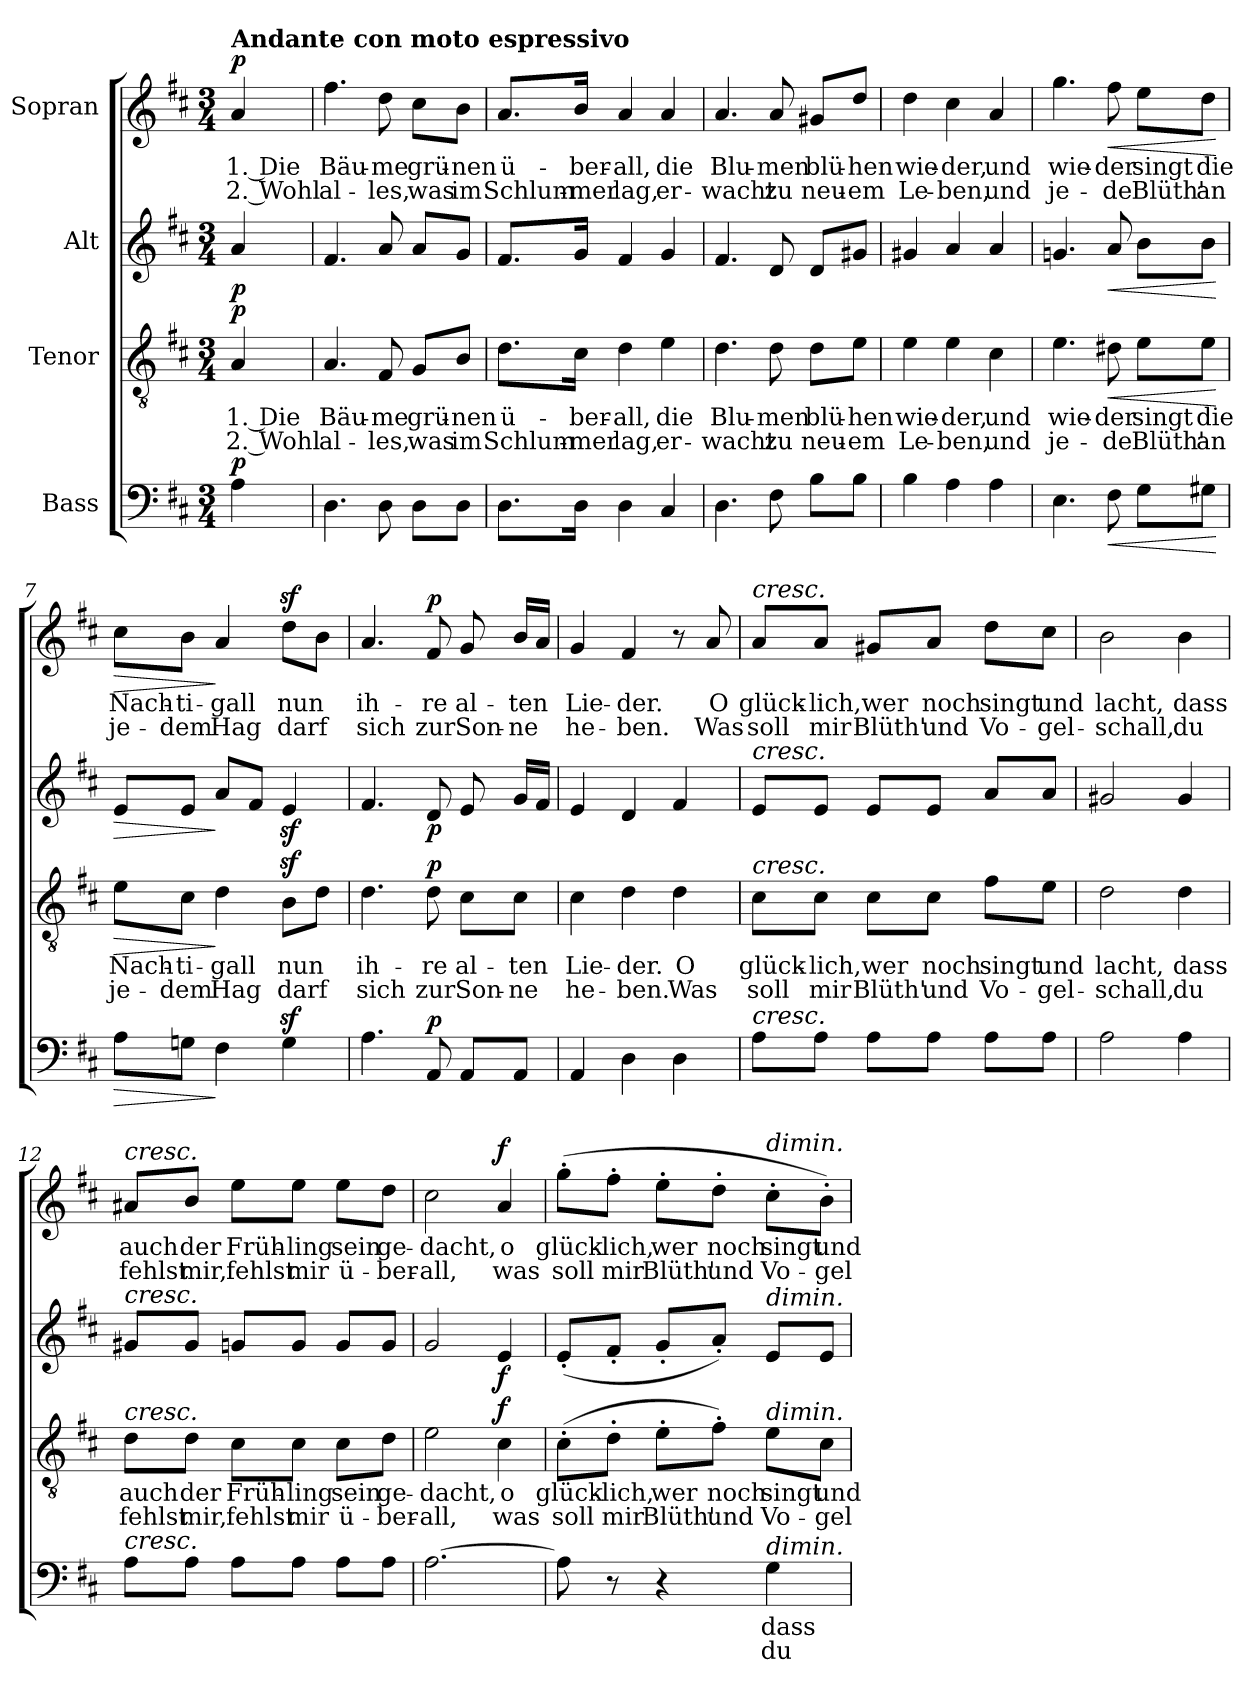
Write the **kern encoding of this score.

**kern	**text	**text	**dynam	**kern	**text	**text	**dynam	**kern	**dynam	**kern	**text	**text	**dynam
*part4	*part4	*part4	*part4	*part3	*part3	*part3	*part3	*part2	*part2	*part1	*part1	*part1	*part1
*staff4	*staff4	*staff4	*staff4	*staff3	*staff3	*staff3	*staff3	*staff2	*staff2	*staff1	*staff1	*staff1	*staff1
*I"Bass	*	*	*	*I"Tenor	*	*	*	*I"Alt	*	*I"Sopran	*	*	*
*clefF4	*	*	*	*clefGv2	*	*	*	*clefG2	*	*clefG2	*	*	*
*k[f#c#]	*	*	*	*k[f#c#]	*	*	*	*k[f#c#]	*	*k[f#c#]	*	*	*
*M3/4	*	*	*	*M3/4	*	*	*	*M3/4	*	*M3/4	*	*	*
=1	=1	=1	=1	=1	=1	=1	=1	=1	=1	=1	=1	=1	=1
!	!	!	!	!	!	!	!	!	!	!LO:TX:a:B:t=Andante con moto espressivo	!	!	!
!	!	!	!LO:DY:b	!	!LO:LY:b	!LO:LY:b	!LO:DY:b	!	!LO:DY:b	!	!LO:LY:b	!LO:LY:b	!LO:DY:b
4A\	.	.	p	4A/	1. Die	2. Wohl	p	4a/	p	4a/	1. Die	2. Wohl	p
=2	=2	=2	=2	=2	=2	=2	=2	=2	=2	=2	=2	=2	=2
!	!	!	!	!	!LO:LY:b	!LO:LY:b	!	!	!	!	!LO:LY:b	!LO:LY:b	!
4.D\	.	.	.	4.A/	Bäu-	al-	.	4.f#/	.	4.ff#\	Bäu-	al-	.
!	!	!	!	!	!LO:LY:b	!LO:LY:b	!	!	!	!	!LO:LY:b	!LO:LY:b	!
8D\	.	.	.	8F#/	-me	-les,	.	8a/	.	8dd\	-me	-les,	.
!	!	!	!	!	!LO:LY:b	!LO:LY:b	!	!	!	!	!LO:LY:b	!LO:LY:b	!
8D\L	.	.	.	8G/L	grü-	was	.	8a/L	.	8cc#\L	grü-	was	.
!	!	!	!	!	!LO:LY:b	!LO:LY:b	!	!	!	!	!LO:LY:b	!LO:LY:b	!
8D\J	.	.	.	8B/J	-nen	im	.	8g/J	.	8b\J	-nen	im	.
=3	=3	=3	=3	=3	=3	=3	=3	=3	=3	=3	=3	=3	=3
!	!	!	!	!	!LO:LY:b	!LO:LY:b	!	!	!	!	!LO:LY:b	!LO:LY:b	!
8.D\L	.	.	.	8.d\L	ü-	Schlum-	.	8.f#/L	.	8.a/L	ü-	Schlum-	.
!	!	!	!	!	!LO:LY:b	!LO:LY:b	!	!	!	!	!LO:LY:b	!LO:LY:b	!
16D\Jk	.	.	.	16c#\Jk	-ber-	-mer	.	16g/Jk	.	16b/Jk	-ber-	-mer	.
!	!	!	!	!	!LO:LY:b	!LO:LY:b	!	!	!	!	!LO:LY:b	!LO:LY:b	!
4D\	.	.	.	4d\	-all,	lag,	.	4f#/	.	4a/	-all,	lag,	.
!	!	!	!	!	!LO:LY:b	!LO:LY:b	!	!	!	!	!LO:LY:b	!LO:LY:b	!
4C#/	.	.	.	4e\	die	er-	.	4g/	.	4a/	die	er-	.
=4	=4	=4	=4	=4	=4	=4	=4	=4	=4	=4	=4	=4	=4
!	!	!	!	!	!LO:LY:b	!LO:LY:b	!	!	!	!	!LO:LY:b	!LO:LY:b	!
4.D\	.	.	.	4.d\	Blu-	-wacht	.	4.f#/	.	4.a/	Blu-	-wacht	.
!	!	!	!	!	!LO:LY:b	!LO:LY:b	!	!	!	!	!LO:LY:b	!LO:LY:b	!
8F#\	.	.	.	8d\	-men	zu	.	8d/	.	8a/	-men	zu	.
!	!	!	!	!	!LO:LY:b	!LO:LY:b	!	!	!	!	!LO:LY:b	!LO:LY:b	!
8B\L	.	.	.	8d\L	blü-	neu-	.	8d/L	.	8g#X/L	blü-	neu-	.
!	!	!	!	!	!LO:LY:b	!LO:LY:b	!	!	!	!	!LO:LY:b	!LO:LY:b	!
8B\J	.	.	.	8e\J	-hen	-em	.	8g#X/J	.	8dd/J	-hen	-em	.
=5	=5	=5	=5	=5	=5	=5	=5	=5	=5	=5	=5	=5	=5
!	!	!	!	!	!LO:LY:b	!LO:LY:b	!	!	!	!	!LO:LY:b	!LO:LY:b	!
4B\	.	.	.	4e\	wie-	Le-	.	4g#X/	.	4dd\	wie-	Le-	.
!	!	!	!	!	!LO:LY:b	!LO:LY:b	!	!	!	!	!LO:LY:b	!LO:LY:b	!
4A\	.	.	.	4e\	-der,	-ben,	.	4a/	.	4cc#\	-der,	-ben,	.
!	!	!	!	!	!LO:LY:b	!LO:LY:b	!	!	!	!	!LO:LY:b	!LO:LY:b	!
4A\	.	.	.	4c#\	und	und	.	4a/	.	4a/	und	und	.
!!LO:LB:g=z
=6	=6	=6	=6	=6	=6	=6	=6	=6	=6	=6	=6	=6	=6
!	!	!	!	!	!LO:LY:b	!LO:LY:b	!	!	!	!	!LO:LY:b	!LO:LY:b	!
4.E\	.	.	.	4.e\	wie-	je-	.	4.gn/	.	4.gg\	wie-	je-	.
!	!	!	!LO:HP:b	!	!LO:LY:b	!LO:LY:b	!LO:HP:b	!	!LO:HP:b	!	!LO:LY:b	!LO:LY:b	!LO:HP:b
8F#\	.	.	<	8d#X\	-der	-de	<	8a/	<	8ff#\	-der	-de	<
!	!	!	!	!	!LO:LY:b	!LO:LY:b	!	!	!	!	!LO:LY:b	!LO:LY:b	!
8G\L	.	.	.	8e\L	singt	Blüth'	.	8b\L	.	8ee\L	singt	Blüth'	.
!	!	!	!	!	!LO:LY:b	!LO:LY:b	!	!	!	!	!LO:LY:b	!LO:LY:b	!
8G#X\J	.	.	.	8e\J	die	an	.	8b\J	.	8dd\J	die	an	.
.	.	.	[	.	.	.	[	.	[	.	.	.	[
=7	=7	=7	=7	=7	=7	=7	=7	=7	=7	=7	=7	=7	=7
!	!	!	!LO:HP:b	!	!LO:LY:b	!LO:LY:b	!LO:HP:b	!	!LO:HP:b	!	!LO:LY:b	!LO:LY:b	!LO:HP:b
8A\L	.	.	>	8e\L	Nach-	je-	>	8e/L	>	8cc#\L	Nach-	je-	>
!	!	!	!	!	!LO:LY:b	!LO:LY:b	!	!	!	!	!LO:LY:b	!LO:LY:b	!
8Gn\J	.	.	.	8c#\J	-ti-	-dem	.	8e/J	.	8b\J	-ti-	-dem	.
!	!	!	!	!	!LO:LY:b	!LO:LY:b	!	!	!	!	!LO:LY:b	!LO:LY:b	!
4F#\	.	.	]	4d\	-gall	Hag	]	8a/L	]	4a/	-gall	Hag	]
.	.	.	.	.	.	.	.	8f#/J	.	.	.	.	.
!	!	!	!	!	!LO:LY:b	!LO:LY:b	!	!	!	!	!LO:LY:b	!LO:LY:b	!
4Gz<\	.	.	.	8Bz<\L	nun	darf	.	4ez</	.	8ddz<\L	nun	darf	.
.	.	.	.	8d\J	.	.	.	.	.	8b\J	.	.	.
=8	=8	=8	=8	=8	=8	=8	=8	=8	=8	=8	=8	=8	=8
!	!	!	!	!	!LO:LY:b	!LO:LY:b	!	!	!	!	!LO:LY:b	!LO:LY:b	!
4.A\	.	.	.	4.d\	ih-	sich	.	4.f#/	.	4.a/	ih-	sich	.
!	!	!	!LO:DY:b	!	!LO:LY:b	!LO:LY:b	!LO:DY:b	!	!LO:DY:b	!	!LO:LY:b	!LO:LY:b	!LO:DY:b
8AA/	.	.	p	8d\	-re	zur	p	8d/	p	8f#/	-re	zur	p
!	!	!	!	!	!LO:LY:b	!LO:LY:b	!	!	!	!	!LO:LY:b	!LO:LY:b	!
8AA/L	.	.	.	8c#\L	al-	Son-	.	8e/	.	8g/	al-	Son-	.
!	!	!	!	!	!LO:LY:b	!LO:LY:b	!	!	!	!	!LO:LY:b	!LO:LY:b	!
8AA/J	.	.	.	8c#\J	-ten	-ne	.	16g/LL	.	16b/LL	-ten	-ne	.
.	.	.	.	.	.	.	.	16f#/JJ	.	16a/JJ	.	.	.
=9	=9	=9	=9	=9	=9	=9	=9	=9	=9	=9	=9	=9	=9
!	!	!	!	!	!LO:LY:b	!LO:LY:b	!	!	!	!	!LO:LY:b	!LO:LY:b	!
4AA/	.	.	.	4c#\	Lie-	he-	.	4e/	.	4g/	Lie-	he-	.
!	!	!	!	!	!LO:LY:b	!LO:LY:b	!	!	!	!	!LO:LY:b	!LO:LY:b	!
4D\	.	.	.	4d\	-der.	-ben.	.	4d/	.	4f#/	-der.	-ben.	.
!	!	!	!	!	!LO:LY:b	!LO:LY:b	!	!	!	!	!	!	!
4D\	.	.	.	4d\	O	Was	.	4f#/	.	8r	.	.	.
!	!	!	!	!	!	!	!	!	!	!	!LO:LY:b	!LO:LY:b	!
.	.	.	.	.	.	.	.	.	.	8a/	O	Was	.
!!LO:PB:g=z
=10	=10	=10	=10	=10	=10	=10	=10	=10	=10	=10	=10	=10	=10
!	!	!	!	!	!	!	!	!	!	!LO:TX:a:i:t=cresc.	!	!	!
!	!	!	!	!	!	!	!	!LO:TX:a:i:t=cresc.	!	!	!	!	!
!	!	!	!	!LO:TX:a:i:t=cresc.	!	!	!	!	!	!	!	!	!
!LO:TX:a:i:t=cresc.	!	!	!	!	!	!	!	!	!	!	!	!	!
!	!	!	!	!	!LO:LY:b	!LO:LY:b	!	!	!	!	!LO:LY:b	!LO:LY:b	!
8A\L	.	.	.	8c#\L	glück-	soll	.	8e/L	.	8a/L	glück-	soll	.
!	!	!	!	!	!LO:LY:b	!LO:LY:b	!	!	!	!	!LO:LY:b	!LO:LY:b	!
8A\J	.	.	.	8c#\J	-lich,	mir	.	8e/J	.	8a/J	-lich,	mir	.
!	!	!	!	!	!LO:LY:b	!LO:LY:b	!	!	!	!	!LO:LY:b	!LO:LY:b	!
8A\L	.	.	.	8c#\L	wer	Blüth'	.	8e/L	.	8g#X/L	wer	Blüth'	.
!	!	!	!	!	!LO:LY:b	!LO:LY:b	!	!	!	!	!LO:LY:b	!LO:LY:b	!
8A\J	.	.	.	8c#\J	noch	und	.	8e/J	.	8a/J	noch	und	.
!	!	!	!	!	!LO:LY:b	!LO:LY:b	!	!	!	!	!LO:LY:b	!LO:LY:b	!
8A\L	.	.	.	8f#\L	singt	Vo-	.	8a/L	.	8dd\L	singt	Vo-	.
!	!	!	!	!	!LO:LY:b	!LO:LY:b	!	!	!	!	!LO:LY:b	!LO:LY:b	!
8A\J	.	.	.	8e\J	und	-gel-	.	8a/J	.	8cc#\J	und	-gel-	.
=11	=11	=11	=11	=11	=11	=11	=11	=11	=11	=11	=11	=11	=11
!	!	!	!	!	!LO:LY:b	!LO:LY:b	!	!	!	!	!LO:LY:b	!LO:LY:b	!
2A\	.	.	.	2d\	lacht,	-schall,	.	2g#X/	.	2b\	lacht,	-schall,	.
!	!	!	!	!	!LO:LY:b	!LO:LY:b	!	!	!	!	!LO:LY:b	!LO:LY:b	!
4A\	.	.	.	4d\	dass	du	.	4g#/	.	4b\	dass	du	.
=12	=12	=12	=12	=12	=12	=12	=12	=12	=12	=12	=12	=12	=12
!	!	!	!	!	!	!	!	!	!	!LO:TX:a:i:t=cresc.	!	!	!
!	!	!	!	!	!	!	!	!LO:TX:a:i:t=cresc.	!	!	!	!	!
!	!	!	!	!LO:TX:a:i:t=cresc.	!	!	!	!	!	!	!	!	!
!LO:TX:a:i:t=cresc.	!	!	!	!	!	!	!	!	!	!	!	!	!
!	!	!	!	!	!LO:LY:b	!LO:LY:b	!	!	!	!	!LO:LY:b	!LO:LY:b	!
8A\L	.	.	.	8d\L	auch	fehlst	.	8g#X/L	.	8a#X/L	auch	fehlst	.
!	!	!	!	!	!LO:LY:b	!LO:LY:b	!	!	!	!	!LO:LY:b	!LO:LY:b	!
8A\J	.	.	.	8d\J	der	mir,	.	8g#/J	.	8b/J	der	mir,	.
!	!	!	!	!	!LO:LY:b	!LO:LY:b	!	!	!	!	!LO:LY:b	!LO:LY:b	!
8A\L	.	.	.	8c#\L	Früh-	fehlst	.	8gn/L	.	8ee\L	Früh-	fehlst	.
!	!	!	!	!	!LO:LY:b	!LO:LY:b	!	!	!	!	!LO:LY:b	!LO:LY:b	!
8A\J	.	.	.	8c#\J	-ling	mir	.	8g/J	.	8ee\J	-ling	mir	.
!	!	!	!	!	!LO:LY:b	!LO:LY:b	!	!	!	!	!LO:LY:b	!LO:LY:b	!
8A\L	.	.	.	8c#\L	sein	ü-	.	8g/L	.	8ee\L	sein	ü-	.
!	!	!	!	!	!LO:LY:b	!LO:LY:b	!	!	!	!	!LO:LY:b	!LO:LY:b	!
8A\J	.	.	.	8d\J	ge-	-ber-	.	8g/J	.	8dd\J	ge-	-ber-	.
=13	=13	=13	=13	=13	=13	=13	=13	=13	=13	=13	=13	=13	=13
!	!	!	!	!	!LO:LY:b	!LO:LY:b	!	!	!	!	!LO:LY:b	!LO:LY:b	!
[2.A\	.	.	.	2e\	-dacht,	-all,	.	2g/	.	2cc#\	-dacht,	-all,	.
!	!	!	!	!	!LO:LY:b	!LO:LY:b	!LO:DY:b	!	!LO:DY:b	!	!LO:LY:b	!LO:LY:b	!LO:DY:b
.	.	.	.	4c#\	o	was	f	4e/	f	4a/	o	was	f
!!LO:PB:g=z
=14	=14	=14	=14	=14	=14	=14	=14	=14	=14	=14	=14	=14	=14
!	!	!	!	!	!LO:LY:b	!LO:LY:b	!	!	!	!	!LO:LY:b	!LO:LY:b	!
8A\]	.	.	.	(>8c#'\L	glück-	soll	.	(<8e'/L	.	(>8gg'\L	glück-	soll	.
!	!	!	!	!	!LO:LY:b	!LO:LY:b	!	!	!	!	!LO:LY:b	!LO:LY:b	!
8r	.	.	.	8d'\J	-lich,	mir	.	8f#'/J	.	8ff#'\J	-lich,	mir	.
!	!	!	!	!	!LO:LY:b	!LO:LY:b	!	!	!	!	!LO:LY:b	!LO:LY:b	!
4r	.	.	.	8e'\L	wer	Blüth'	.	8g'/L	.	8ee'\L	wer	Blüth'	.
!	!	!	!	!	!LO:LY:b	!LO:LY:b	!	!	!	!	!LO:LY:b	!LO:LY:b	!
.	.	.	.	8f#'\J)	noch	und	.	8a'/J)	.	8dd'\J	noch	und	.
!	!	!	!	!	!	!	!	!	!	!LO:TX:a:i:t=dimin.	!	!	!
!	!	!	!	!	!	!	!	!LO:TX:a:i:t=dimin.	!	!	!	!	!
!	!	!	!	!LO:TX:a:i:t=dimin.	!	!	!	!	!	!	!	!	!
!LO:TX:a:i:t=dimin.	!	!	!	!	!	!	!	!	!	!	!	!	!
!	!LO:LY:b	!LO:LY:b	!	!	!LO:LY:b	!LO:LY:b	!	!	!	!	!LO:LY:b	!LO:LY:b	!
4G\	dass	du	.	8e\L	singt	Vo-	.	8e/L	.	8cc#'\L	singt	Vo-	.
!	!	!	!	!	!LO:LY:b	!LO:LY:b	!	!	!	!	!LO:LY:b	!LO:LY:b	!
.	.	.	.	8c#\J	und	-gel-	.	8e/J	.	8b'\J)	und	-gel-	.
=	=	=	=	=	=	=	=	=	=	=	=	=	=
*-	*-	*-	*-	*-	*-	*-	*-	*-	*-	*-	*-	*-	*-
